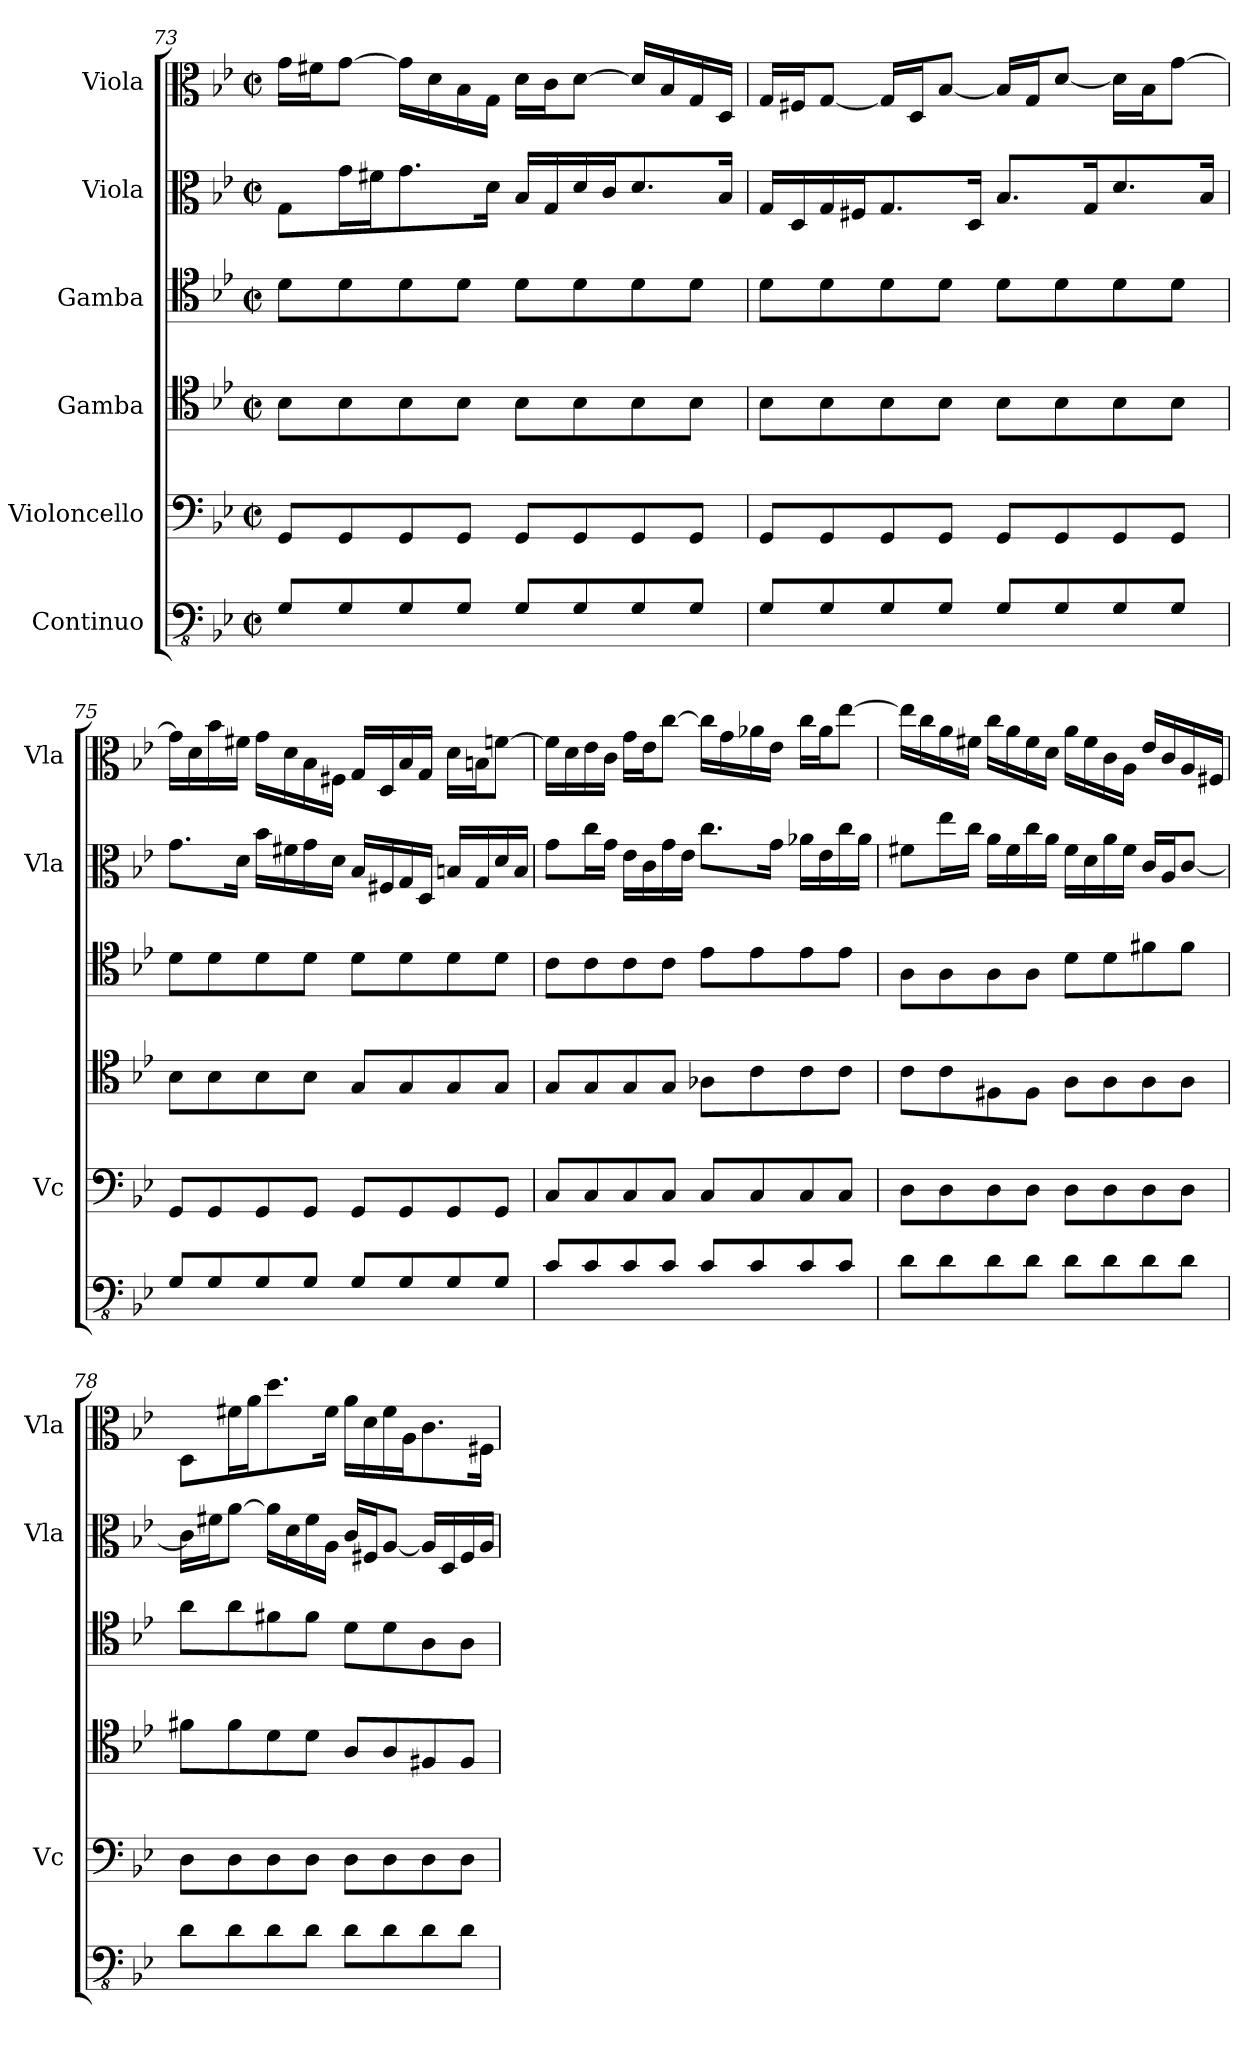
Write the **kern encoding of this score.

**kern	**kern	**kern	**kern	**kern	**kern
*part6	*part5	*part4	*part3	*part2	*part1
*staff6	*staff5	*staff4	*staff3	*staff2	*staff1
*I"Continuo	*I"Violoncello	*I"Gamba	*I"Gamba	*I"Viola	*I"Viola
*	*I'Vc	*	*	*I'Vla	*I'Vla
*clefFv4	*clefF4	*clefC4	*clefC4	*clefC3	*clefC3
*ITrd7c12	*	*	*	*	*
*k[b-e-]	*k[b-e-]	*k[b-e-]	*k[b-e-]	*k[b-e-]	*k[b-e-]
*M2/2	*M2/2	*M2/2	*M2/2	*M2/2	*M2/2
*met(c|)	*met(c|)	*met(c|)	*met(c|)	*met(c|)	*met(c|)
=73	=73	=73	=73	=73	=73
8GGG/L	8GG/L	8B-\L	8d\L	8G\L	16g\LL
.	.	.	.	.	16f#X\J
8GGG/	8GG/	8B-\	8d\	16g\L	[8g\J
.	.	.	.	16f#X\J	.
8GGG/	8GG/	8B-\	8d\	8.g\	16g\LL]
.	.	.	.	.	16d\
8GGG/J	8GG/J	8B-\J	8d\J	.	16B-\
.	.	.	.	16d\Jk	16G\JJ
8GGG/L	8GG/L	8B-\L	8d\L	16B-/LL	16d\LL
.	.	.	.	16G/	16c\J
8GGG/	8GG/	8B-\	8d\	16d/	[8d\J
.	.	.	.	16c/J	.
8GGG/	8GG/	8B-\	8d\	8.d/	16d/LL]
.	.	.	.	.	16B-/
8GGG/J	8GG/J	8B-\J	8d\J	.	16G/
.	.	.	.	16B-/Jk	16D/JJ
!!LO:PB:g=z
=74	=74	=74	=74	=74	=74
8GGG/L	8GG/L	8B-\L	8d\L	16G/LL	16G/LL
.	.	.	.	16D/	16F#X/J
8GGG/	8GG/	8B-\	8d\	16G/	[8G/J
.	.	.	.	16F#X/J	.
8GGG/	8GG/	8B-\	8d\	8.G/	16G/LL]
.	.	.	.	.	16D/J
8GGG/J	8GG/J	8B-\J	8d\J	.	[8B-/J
.	.	.	.	16D/Jk	.
8GGG/L	8GG/L	8B-\L	8d\L	8.B-/L	16B-/LL]
.	.	.	.	.	16G/J
8GGG/	8GG/	8B-\	8d\	.	[8d/J
.	.	.	.	16G/K	.
8GGG/	8GG/	8B-\	8d\	8.d/	16d\LL]
.	.	.	.	.	16B-\J
8GGG/J	8GG/J	8B-\J	8d\J	.	[8g\J
.	.	.	.	16B-/Jk	.
=75	=75	=75	=75	=75	=75
8GGG/L	8GG/L	8B-\L	8d\L	8.g\L	16g\LL]
.	.	.	.	.	16d\
8GGG/	8GG/	8B-\	8d\	.	16b-\
.	.	.	.	16d\Jk	16f#X\JJ
8GGG/	8GG/	8B-\	8d\	16b-\LL	16g\LL
.	.	.	.	16f#X\	16d\
8GGG/J	8GG/J	8B-\J	8d\J	16g\	16B-\
.	.	.	.	16d\JJ	16F#X\JJ
8GGG/L	8GG/L	8G/L	8d\L	16B-/LL	16G/LL
.	.	.	.	16F#X/	16D/
8GGG/	8GG/	8G/	8d\	16G/	16B-/
.	.	.	.	16D/JJ	16G/JJ
8GGG/	8GG/	8G/	8d\	16Bn/LL	16d\LL
.	.	.	.	16G/	16Bn\J
8GGG/J	8GG/J	8G/J	8d\J	16d/	[8fn\J
.	.	.	.	16B/JJ	.
!!LO:LB:g=z
=76	=76	=76	=76	=76	=76
8CC/L	8C/L	8G/L	8c\L	8g\L	16f\LL]
.	.	.	.	.	16d\
8CC/	8C/	8G/	8c\	16cc\L	16e-\
.	.	.	.	16g\JJ	16c\JJ
8CC/	8C/	8G/	8c\	16e-\LL	16g\LL
.	.	.	.	16c\	16e-\J
8CC/J	8C/J	8G/J	8c\J	16g\	[8cc\J
.	.	.	.	16e-\JJ	.
8CC/L	8C/L	8A-X\L	8e-\L	8.cc\L	16cc\LL]
.	.	.	.	.	16g\
8CC/	8C/	8c\	8e-\	.	16a-X\
.	.	.	.	16g\Jk	16e-\JJ
8CC/	8C/	8c\	8e-\	16a-X\LL	16cc\LL
.	.	.	.	16e-\	16a-\J
8CC/J	8C/J	8c\J	8e-\J	16cc\	[8ee-\J
.	.	.	.	16a-\JJ	.
=77	=77	=77	=77	=77	=77
8DD\L	8D\L	8c\L	8A\L	8f#X\L	16ee-\LL]
.	.	.	.	.	16cc\
8DD\	8D\	8c\	8A\	16ee-\L	16a\
.	.	.	.	16cc\JJ	16f#X\JJ
8DD\	8D\	8F#X\	8A\	16a\LL	16cc\LL
.	.	.	.	16f#\	16a\
8DD\J	8D\J	8F#\J	8A\J	16cc\	16f#\
.	.	.	.	16a\JJ	16d\JJ
8DD\L	8D\L	8A\L	8d\L	16f#\LL	16a\LL
.	.	.	.	16d\	16f#\
8DD\	8D\	8A\	8d\	16a\	16c\
.	.	.	.	16f#\JJ	16A\JJ
8DD\	8D\	8A\	8f#X\	16c/LL	16e-/LL
.	.	.	.	16A/J	16c/
8DD\J	8D\J	8A\J	8f#\J	[8c/J	16A/
.	.	.	.	.	16F#X/JJ
!!LO:PB:g=z
=78	=78	=78	=78	=78	=78
8DD\L	8D\L	8f#X\L	8a\L	16c\LL]	8D\L
.	.	.	.	16f#X\J	.
8DD\	8D\	8f#\	8a\	[8a\J	16f#X\L
.	.	.	.	.	16a\J
8DD\	8D\	8d\	8f#X\	16a\LL]	8.dd\
.	.	.	.	16d\	.
8DD\J	8D\J	8d\J	8f#\J	16f#\	.
.	.	.	.	16A\JJ	16f#\Jk
8DD\L	8D\L	8A/L	8d\L	16c/LL	16a\LL
.	.	.	.	16F#X/J	16d\
8DD\	8D\	8A/	8d\	[8A/J	16f#\
.	.	.	.	.	16A\J
8DD\	8D\	8F#X/	8A\	16A/LL]	8.c\
.	.	.	.	16D/	.
8DD\J	8D\J	8F#/J	8A\J	16F#/	.
.	.	.	.	16A/JJ	16F#X\Jk
=	=	=	=	=	=
*-	*-	*-	*-	*-	*-
